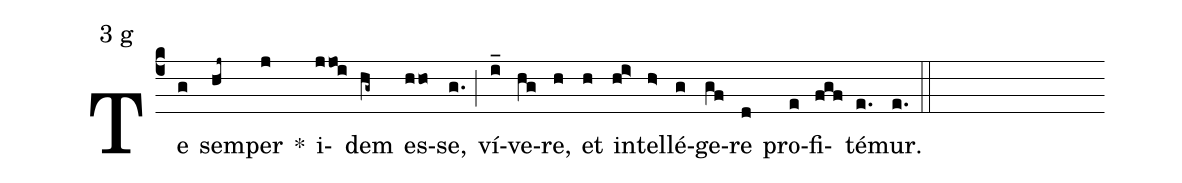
mode:3 g;
%%
(c4)Te(g) sem(hj~)per(j) *() i(jjoi)dem(hg~) es(hho)se,(g.) (;) ví(i_)ve(hg)re,(h) et(h) in(hi>)tel(h>)lé(g)ge(gf)re(d) pro(e)fi(fgf)té(e.)mur.(e.) (::)
